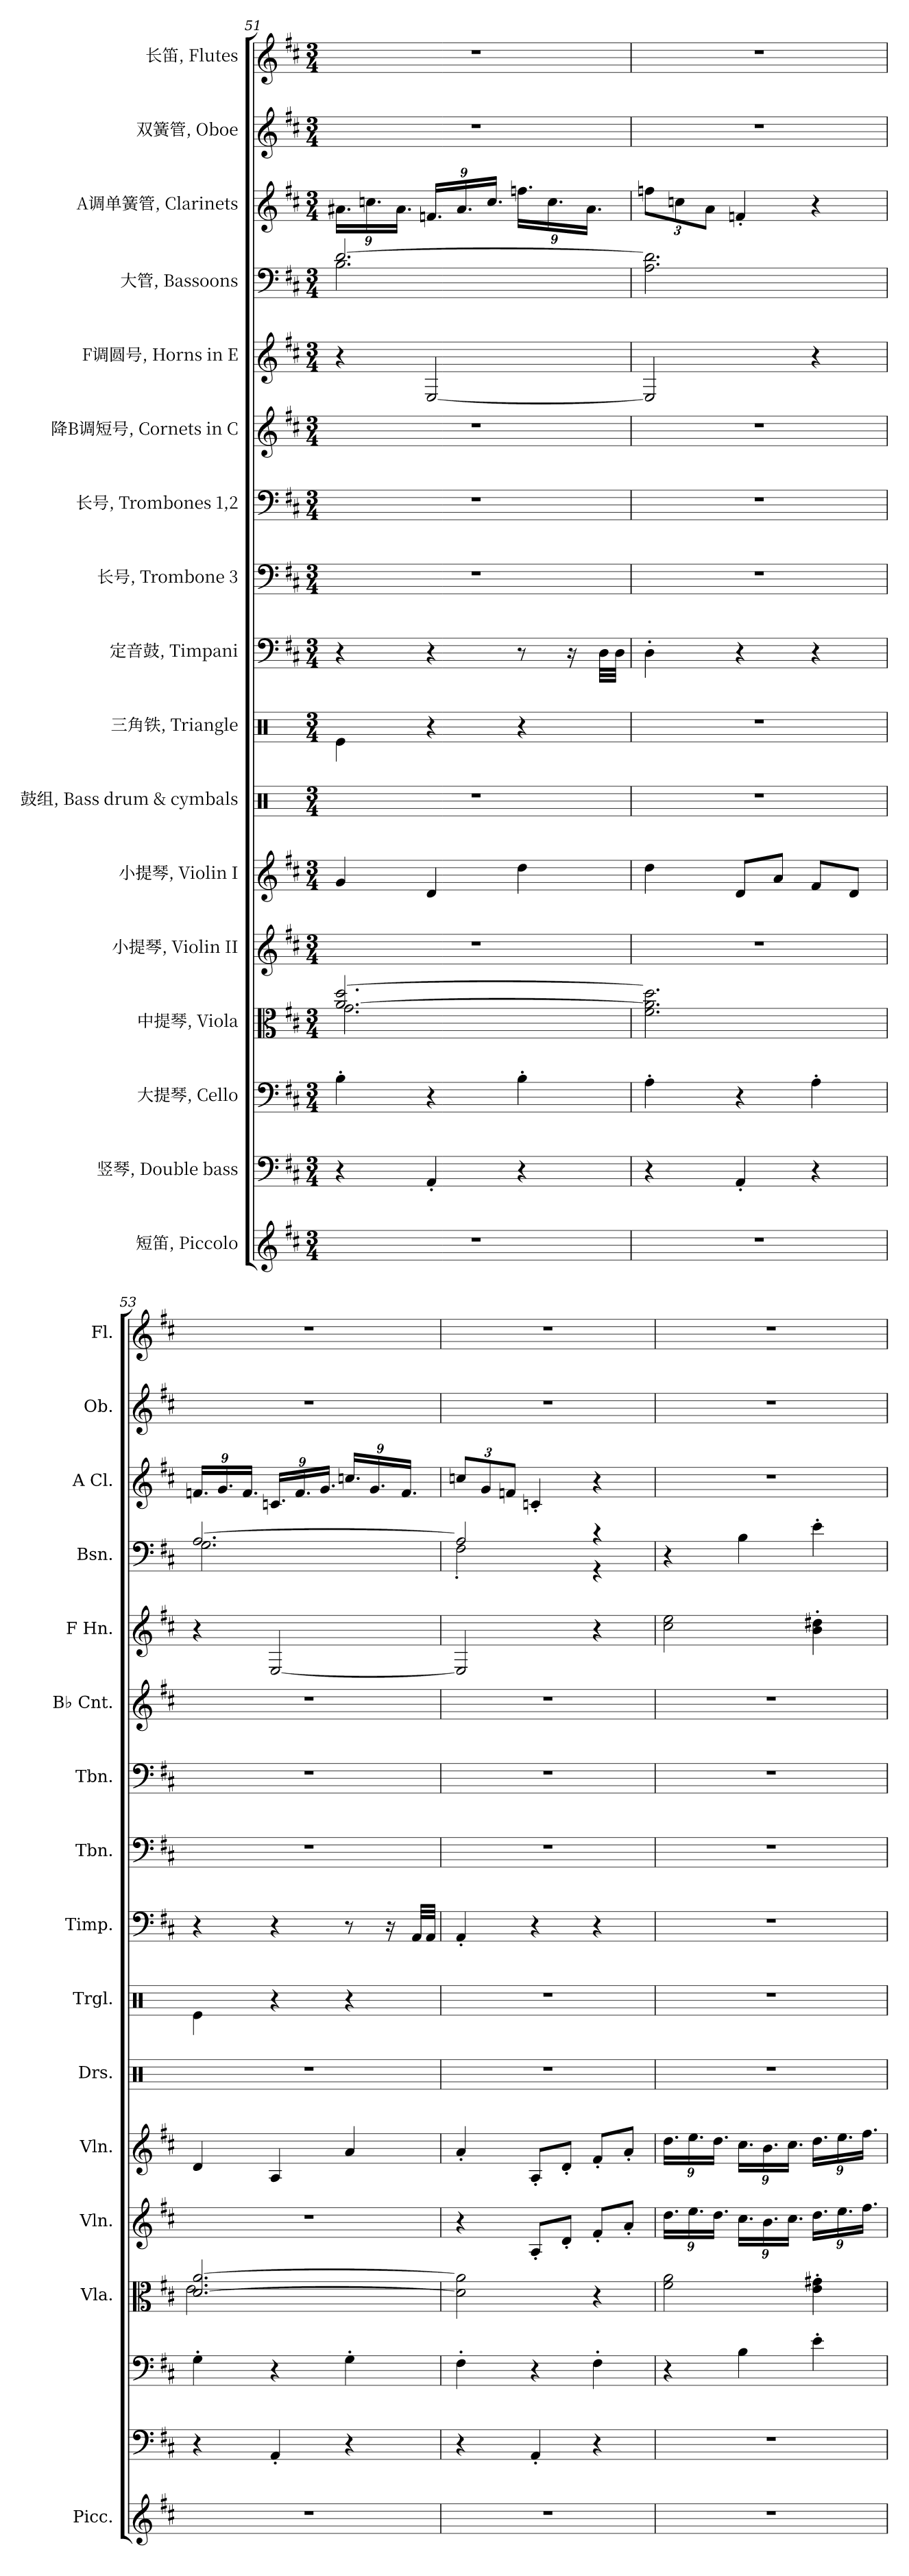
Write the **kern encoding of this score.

**kern	**kern	**kern	**kern	**kern	**kern	**kern	**kern	**kern	**kern	**kern	**kern	**kern	**kern	**kern	**kern	**kern
*part17	*part16	*part15	*part14	*part13	*part12	*part11	*part10	*part9	*part8	*part7	*part6	*part5	*part4	*part3	*part2	*part1
*staff17	*staff16	*staff15	*staff14	*staff13	*staff12	*staff11	*staff10	*staff9	*staff8	*staff7	*staff6	*staff5	*staff4	*staff3	*staff2	*staff1
*I"短笛, Piccolo	*I"竖琴, Double bass	*I"大提琴, Cello	*I"中提琴, Viola	*I"小提琴, Violin II	*I"小提琴, Violin I	*I"鼓组, Bass drum &amp; cymbals	*I"三角铁, Triangle	*I"定音鼓, Timpani	*I"长号, Trombone 3	*I"长号, Trombones 1,2	*I"降B调短号, Cornets in C	*I"F调圆号, Horns in E	*I"大管, Bassoons	*I"A调单簧管, Clarinets	*I"双簧管, Oboe	*I"长笛, Flutes
*I'Picc.	*	*	*I'Vla.	*I'Vln.	*I'Vln.	*I'Drs.	*I'Trgl.	*I'Timp.	*I'Tbn.	*I'Tbn.	*I'B♭ Cnt.	*I'F Hn.	*I'Bsn.	*I'A Cl.	*I'Ob.	*I'Fl.
*clefG2	*clefF4	*clefF4	*clefC3	*clefG2	*clefG2	*clefX	*clefX	*clefF4	*clefF4	*clefF4	*clefG2	*clefG2	*clefF4	*clefG2	*clefG2	*clefG2
*ITrd-7c-12	*	*	*	*	*	*	*	*	*	*	*ITrd1c2	*ITrd4c7	*	*ITrd2c3	*	*
*k[f#c#]	*k[f#c#]	*k[f#c#]	*k[f#c#]	*k[f#c#]	*k[f#c#]	*k[]	*k[]	*k[f#c#]	*k[f#c#]	*k[f#c#]	*k[]	*k[f#]	*k[f#c#]	*k[f#c#g#d#a#]	*k[f#c#]	*k[f#c#]
*M3/4	*M3/4	*M3/4	*M3/4	*M3/4	*M3/4	*M3/4	*M3/4	*M3/4	*M3/4	*M3/4	*M3/4	*M3/4	*M3/4	*M3/4	*M3/4	*M3/4
=51	=51	=51	=51	=51	=51	=51	=51	=51	=51	=51	=51	=51	=51	=51	=51	=51
*	*	*	*^	*	*	*	*	*	*	*	*	*	*^	*	*	*
*	*	*	*	*	*	*	*	*	*	*	*	*	*	*	*	*Xbrackettup	*	*
2.r	4r	4B'\	[2.a/ [2.dd/	2.g\	2.r	4g/	2.r	4Re\	4r	2.r	2.r	2.r	4r	[2.d/	2.B\	18.f##X\LL	2.r	2.r
.	.	.	.	.	.	.	.	.	.	.	.	.	.	.	.	18.an\	.	.
.	.	.	.	.	.	.	.	.	.	.	.	.	.	.	.	18.f##\JJ	.	.
.	4AA'/	4r	.	.	.	4d/	.	4r	4r	.	.	.	[2AA/	.	.	18.dn/LL	.	.
.	.	.	.	.	.	.	.	.	.	.	.	.	.	.	.	18.f##/	.	.
.	.	.	.	.	.	.	.	.	.	.	.	.	.	.	.	18.a/JJ	.	.
.	4r	4B'\	.	.	.	4dd\	.	4r	8r	.	.	.	.	.	.	18.ddn\LL	.	.
.	.	.	.	.	.	.	.	.	.	.	.	.	.	.	.	18.a\	.	.
.	.	.	.	.	.	.	.	.	16r	.	.	.	.	.	.	.	.	.
.	.	.	.	.	.	.	.	.	.	.	.	.	.	.	.	18.f##\JJ	.	.
.	.	.	.	.	.	.	.	.	32D\LLL	.	.	.	.	.	.	.	.	.
.	.	.	.	.	.	.	.	.	32D\JJJ	.	.	.	.	.	.	.	.	.
*	*	*	*v	*v	*	*	*	*	*	*	*	*	*	*v	*v	*	*	*
!!LO:PB:g=z
=52	=52	=52	=52	=52	=52	=52	=52	=52	=52	=52	=52	=52	=52	=52	=52	=52
2.r	4r	4A'\	2.f#\ 2.a\] 2.dd\]	2.r	4dd\	2.r	2.r	4D'\	2.r	2.r	2.r	2AA/]	2.A\ 2.d\]	12ddn\L	2.r	2.r
.	.	.	.	.	.	.	.	.	.	.	.	.	.	12an\	.	.
.	.	.	.	.	.	.	.	.	.	.	.	.	.	12f#\J	.	.
.	4AA'/	4r	.	.	8d/L	.	.	4r	.	.	.	.	.	4dn'/	.	.
.	.	.	.	.	8a/J	.	.	.	.	.	.	.	.	.	.	.
.	4r	4A'\	.	.	8f#/L	.	.	4r	.	.	.	4r	.	4r	.	.
.	.	.	.	.	8d/J	.	.	.	.	.	.	.	.	.	.	.
=53	=53	=53	=53	=53	=53	=53	=53	=53	=53	=53	=53	=53	=53	=53	=53	=53
*	*	*	*^	*	*	*	*	*	*	*	*	*	*^	*	*	*
2.r	4r	4G'\	[2.d/ [2.a/	2.e\	2.r	4d/	2.r	4Re\	4r	2.r	2.r	2.r	4r	[2.A/	2.G\	18.dn/LL	2.r	2.r
.	.	.	.	.	.	.	.	.	.	.	.	.	.	.	.	18.e/	.	.
.	.	.	.	.	.	.	.	.	.	.	.	.	.	.	.	18.d/JJ	.	.
.	4AA'/	4r	.	.	.	4A/	.	4r	4r	.	.	.	[2AA/	.	.	18.An/LL	.	.
.	.	.	.	.	.	.	.	.	.	.	.	.	.	.	.	18.d/	.	.
.	.	.	.	.	.	.	.	.	.	.	.	.	.	.	.	18.e/JJ	.	.
.	4r	4G'\	.	.	.	4a/	.	4r	8r	.	.	.	.	.	.	18.an/LL	.	.
.	.	.	.	.	.	.	.	.	.	.	.	.	.	.	.	18.e/	.	.
.	.	.	.	.	.	.	.	.	16r	.	.	.	.	.	.	.	.	.
.	.	.	.	.	.	.	.	.	.	.	.	.	.	.	.	18.d/JJ	.	.
.	.	.	.	.	.	.	.	.	32AA/LLL	.	.	.	.	.	.	.	.	.
.	.	.	.	.	.	.	.	.	32AA/JJJ	.	.	.	.	.	.	.	.	.
*	*	*	*v	*v	*	*	*	*	*	*	*	*	*	*	*	*	*	*
=54	=54	=54	=54	=54	=54	=54	=54	=54	=54	=54	=54	=54	=54	=54	=54	=54	=54
2.r	4r	4F#'\	2d\] 2a\]	4r	4a'/	2.r	2.r	4AA'/	2.r	2.r	2.r	2AA/]	2A/]	2F#'\	12an/L	2.r	2.r
.	.	.	.	.	.	.	.	.	.	.	.	.	.	.	12e/	.	.
.	.	.	.	.	.	.	.	.	.	.	.	.	.	.	12dn/J	.	.
.	4AA'/	4r	.	8A'/L	8A'/L	.	.	4r	.	.	.	.	.	.	4An'/	.	.
.	.	.	.	8d'/J	8d'/J	.	.	.	.	.	.	.	.	.	.	.	.
.	4r	4F#'\	4r	8f#'/L	8f#'/L	.	.	4r	.	.	.	4r	4r	4r	4r	.	.
.	.	.	.	8a'/J	8a'/J	.	.	.	.	.	.	.	.	.	.	.	.
*	*	*	*	*	*	*	*	*	*	*	*	*	*v	*v	*	*	*
!!LO:PB:g=z
=55	=55	=55	=55	=55	=55	=55	=55	=55	=55	=55	=55	=55	=55	=55	=55	=55
*	*	*	*	*Xbrackettup	*Xbrackettup	*	*	*	*	*	*	*	*	*	*	*
2.r	2.r	4r	2f#\ 2a\	18.dd\LL	18.dd\LL	2.r	2.r	2.r	2.r	2.r	2.r	2f#\ 2a\	4r	2.r	2.r	2.r
.	.	.	.	18.ee\	18.ee\	.	.	.	.	.	.	.	.	.	.	.
.	.	.	.	18.dd\JJ	18.dd\JJ	.	.	.	.	.	.	.	.	.	.	.
.	.	4B\	.	18.cc#\LL	18.cc#\LL	.	.	.	.	.	.	.	4B\	.	.	.
.	.	.	.	18.b\	18.b\	.	.	.	.	.	.	.	.	.	.	.
.	.	.	.	18.cc#\JJ	18.cc#\JJ	.	.	.	.	.	.	.	.	.	.	.
.	.	4e'\	4e\' 4g#X\'	18.dd\LL	18.dd\LL	.	.	.	.	.	.	4e\' 4g#X\'	4e'\	.	.	.
.	.	.	.	18.ee\	18.ee\	.	.	.	.	.	.	.	.	.	.	.
.	.	.	.	18.ff#\JJ	18.ff#\JJ	.	.	.	.	.	.	.	.	.	.	.
=	=	=	=	=	=	=	=	=	=	=	=	=	=	=	=	=
*-	*-	*-	*-	*-	*-	*-	*-	*-	*-	*-	*-	*-	*-	*-	*-	*-
